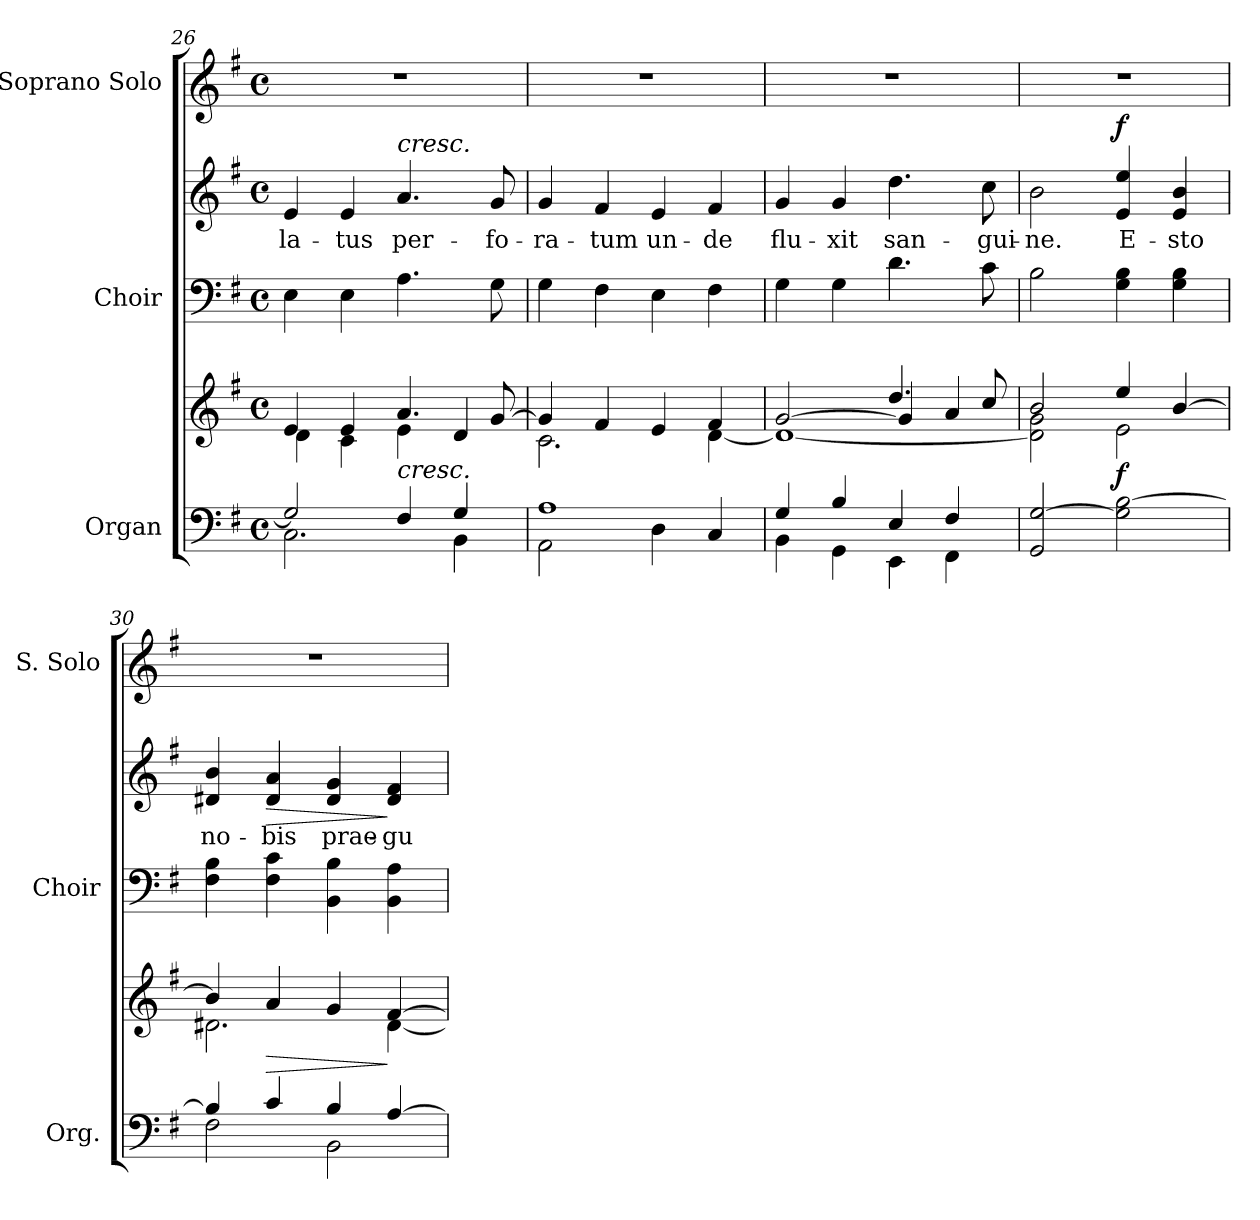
**kern	**kern	**dynam	**kern	**kern	**text	**dynam	**kern
*part3	*part3	*part3	*part2	*part2	*part2	*part2	*part1
*staff5	*staff4	*staff4/5	*staff3	*staff2	*staff2	*staff2/3	*staff1
*I"Organ	*	*	*I"Choir	*	*	*	*I"Soprano Solo
*I'Org.	*	*	*I'Choir	*	*	*	*I'S. Solo
!!LO:LB:g=z
*clefF4	*clefG2	*	*clefF4	*clefG2	*	*	*clefG2
*k[f#]	*k[f#]	*	*k[f#]	*k[f#]	*	*	*k[f#]
*G:	*G:	*	*G:	*G:	*	*	*G:
*M4/4	*M4/4	*	*M4/4	*M4/4	*	*	*M4/4
*met(c)	*met(c)	*	*met(c)	*met(c)	*	*	*met(c)
=26	=26	=26	=26	=26	=26	=26	=26
*^	*^	*	*	*	*	*	*
!	!	!	!	!	!	!	!LO:LY:b:color=#000000	!	!
2Gi/]	2.Ci\	4ei/	4di\	.	4Ei\	4ei/	la-	.	1r
!	!	!	!	!	!	!	!LO:LY:b:color=#000000	!	!
.	.	4ei/	4ci\	.	4Ei\	4ei/	-tus	.	.
!	!	!	!	!	!	!LO:TX:a:i:t=cresc.	!	!	!
!	!	!LO:TX:b:i:t=cresc.	!	!	!	!	!	!	!
!	!	!	!	!	!	!	!LO:LY:b:color=#000000	!	!
4F#i/	.	4.ai/	4ei\	.	4.Ai\	4.ai/	per-	.	.
4Gi/	4BBi\	.	4di/	.	.	.	.	.	.
!	!	!	!	!	!	!	!LO:LY:b:color=#000000	!	!
.	.	[8gi/	.	.	8Gi\	8gi/	-fo-	.	.
=27	=27	=27	=27	=27	=27	=27	=27	=27	=27
!	!	!	!	!	!	!	!LO:LY:b:color=#000000	!	!
1Ai	2AAi\	4gi/]	2.ci\	.	4Gi\	4gi/	-ra-	.	1r
!	!	!	!	!	!	!	!LO:LY:b:color=#000000	!	!
.	.	4f#i/	.	.	4F#i\	4f#i/	-tum	.	.
!	!	!	!	!	!	!	!LO:LY:b:color=#000000	!	!
.	4Di\	4ei/	.	.	4Ei\	4ei/	un-	.	.
!	!	!	!	!	!	!	!LO:LY:b:color=#000000	!	!
.	4Ci/	4f#i/	[4di\	.	4F#i\	4f#i/	-de	.	.
=28	=28	=28	=28	=28	=28	=28	=28	=28	=28
*	*	*	*^	*	*	*	*	*	*
!	!	!	!	!	!	!	!	!LO:LY:b:color=#000000	!	!
4Gi/	4BBi\	[2gi/	1di_	2ryy	.	4Gi\	4gi/	flu-	.	1r
!	!	!	!	!	!	!	!	!LO:LY:b:color=#000000	!	!
4Bi/	4GGi\	.	.	.	.	4Gi\	4gi/	-xit	.	.
!	!	!	!	!	!	!	!	!LO:LY:b:color=#000000	!	!
4Ei/	4EEi\	4.ddi/	.	4gi/]	.	4.di\	4.ddi\	san-	.	.
4F#i/	4FF#i\	.	.	4ai/	.	.	.	.	.	.
!	!	!	!	!	!	!	!	!LO:LY:b:color=#000000	!	!
.	.	8cci/	.	.	.	8ci\	8cci\	-gui-	.	.
*v	*v	*	*	*	*	*	*	*	*	*
*	*	*v	*v	*	*	*	*	*	*
=29	=29	=29	=29	=29	=29	=29	=29	=29
!	!	!	!	!	!	!LO:LY:b:color=#000000	!	!
2GGi/ [2Gi	2bi/	2di\] 2gi	.	2Bi\	2bi\	-ne.	.	1r
!	!	!	!	!	!	!LO:LY:b:color=#000000	!	!
2Gi\] [2Bi	4eei/	2ei\	f	4Gi\ 4Bi	4ei/ 4eei	E-	f	.
!	!	!	!	!	!	!LO:LY:b:color=#000000	!	!
.	[4bi/	.	.	4Gi\ 4Bi	4ei/ 4bi	-sto	.	.
=30	=30	=30	=30	=30	=30	=30	=30	=30
*^	*	*	*	*	*	*	*	*
!	!	!	!	!	!	!	!LO:LY:b:color=#000000	!	!
4Bi/]	2F#i\	4bi/]	2.d#Xi\	.	4F#i\ 4Bi	4d#Xi/ 4bi	no-	.	1r
!	!	!	!	!LO:HP:b	!	!	!	!	!
!	!	!	!	!	!	!	!LO:LY:b:color=#000000	!LO:HP:b	!
4ci/	.	4ai/	.	>	4F#i\ 4ci	4d#i/ 4ai	-bis	>	.
!	!	!	!	!	!	!	!LO:LY:b:color=#000000	!	!
4Bi/	2BBi\	4gi/	.	.	4BBi\ 4Bi	4d#i/ 4gi	prae-	.	.
!	!	!	!	!	!	!	!LO:LY:b:color=#000000	!	!
[4Ai/	.	[4f#i/	[4d#i\	]	4BBi\ 4Ai	4d#i/ 4f#i	-gu-	]	.
*v	*v	*	*	*	*	*	*	*	*
*	*v	*v	*	*	*	*	*	*
=	=	=	=	=	=	=	=
*-	*-	*-	*-	*-	*-	*-	*-
